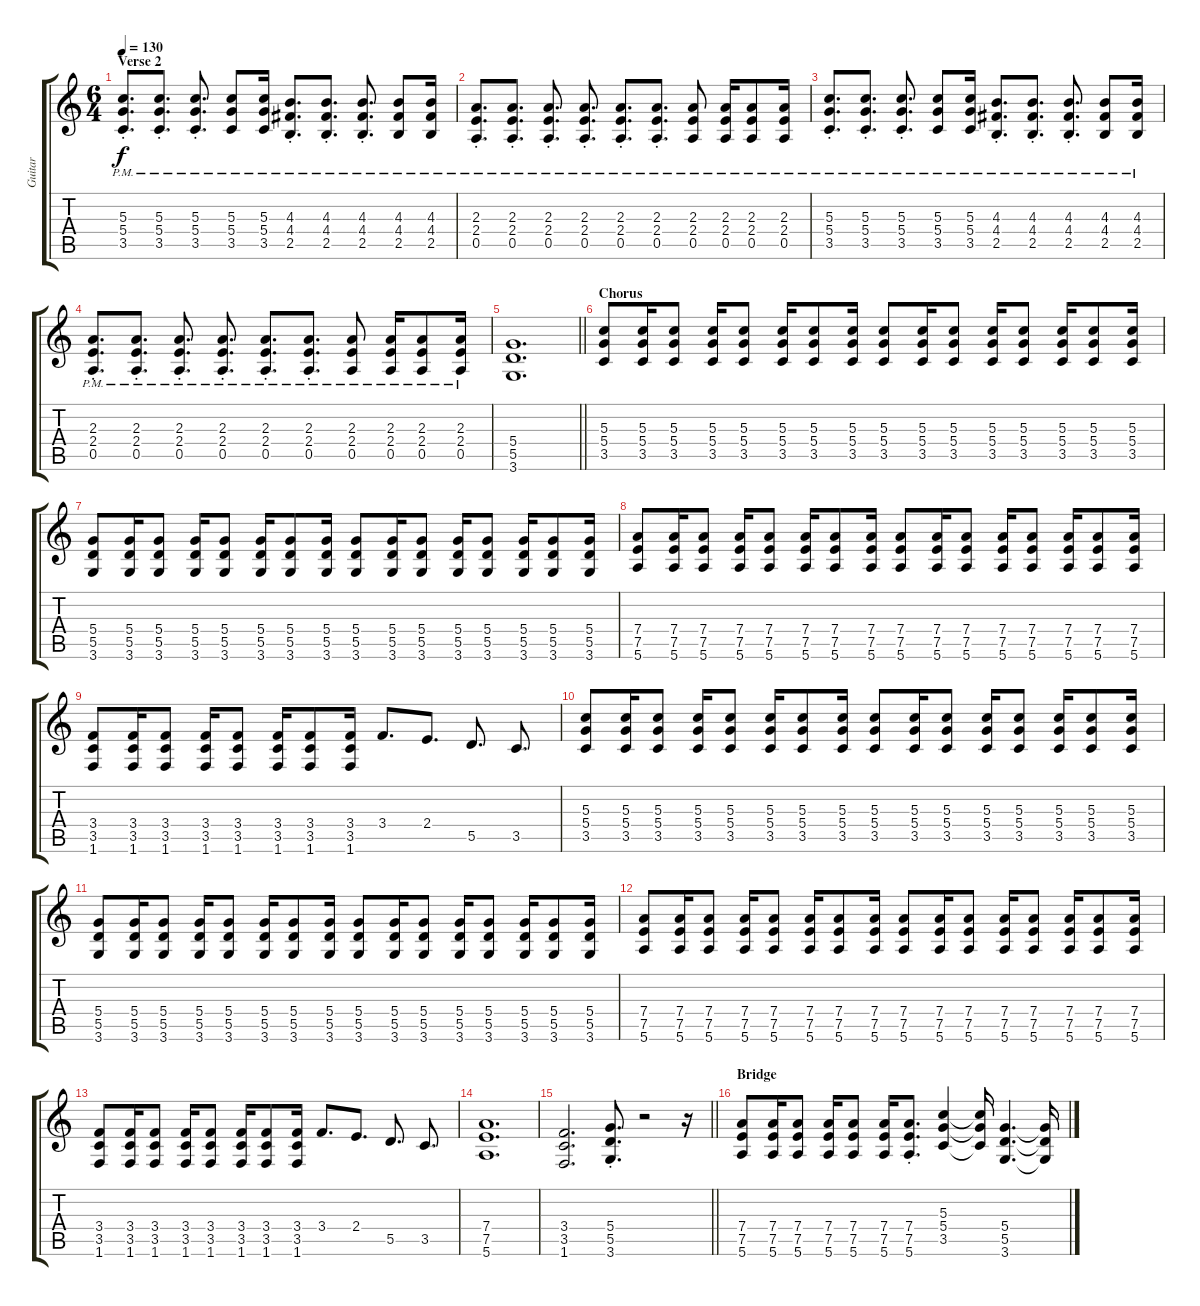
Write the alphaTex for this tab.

\track ("Guitar" "Guitar") {instrument distortionguitar}
\staff {score tabs}
\tuning (E4 B3 G3 D3 A2 E2) {hide}
\ts (6 4)
\section ("" "Verse 2")
\tempo 130
\clef g2
\ks c
(5.3{pm st} 5.4{pm st} 3.5{pm st}).8{d dy f} (5.3{pm st} 5.4{pm st} 3.5{pm st}).8{d} (5.3{pm st} 5.4{pm st} 3.5{pm st}).8{d} (5.3{pm} 5.4{pm} 3.5{pm}).8 (5.3{pm} 5.4{pm} 3.5{pm}).16 (4.3{pm st} 4.4{pm st} 2.5{pm st}).8{d} (4.3{pm st} 4.4{pm st} 2.5{pm st}).8{d} (4.3{pm st} 4.4{pm st} 2.5{pm st}).8{d} (4.3{pm} 4.4{pm} 2.5{pm}).8 (4.3{pm} 4.4{pm} 2.5{pm}).16 |
(2.3{pm st} 2.4{pm st} 0.5{pm st}).8{d} (2.3{pm st} 2.4{pm st} 0.5{pm st}).8{d} (2.3{pm st} 2.4{pm st} 0.5{pm st}).8{d} (2.3{pm st} 2.4{pm st} 0.5{pm st}).8{d} (2.3{pm st} 2.4{pm st} 0.5{pm st}).8{d} (2.3{pm st} 2.4{pm st} 0.5{pm st}).8{d} (2.3{pm} 2.4{pm} 0.5{pm}).8 (2.3{pm} 2.4{pm} 0.5{pm}).16 (2.3{pm} 2.4{pm} 0.5{pm}).8 (2.3{pm} 2.4{pm} 0.5{pm}).16 |
(5.3{pm st} 5.4{pm st} 3.5{pm st}).8{d} (5.3{pm st} 5.4{pm st} 3.5{pm st}).8{d} (5.3{pm st} 5.4{pm st} 3.5{pm st}).8{d} (5.3{pm} 5.4{pm} 3.5{pm}).8 (5.3{pm} 5.4{pm} 3.5{pm}).16 (4.3{pm st} 4.4{pm st} 2.5{pm st}).8{d} (4.3{pm st} 4.4{pm st} 2.5{pm st}).8{d} (4.3{pm st} 4.4{pm st} 2.5{pm st}).8{d} (4.3{pm} 4.4{pm} 2.5{pm}).8 (4.3{pm} 4.4{pm} 2.5{pm}).16 |
(2.3{pm st} 2.4{pm st} 0.5{pm st}).8{d} (2.3{pm st} 2.4{pm st} 0.5{pm st}).8{d} (2.3{pm st} 2.4{pm st} 0.5{pm st}).8{d} (2.3{pm st} 2.4{pm st} 0.5{pm st}).8{d} (2.3{pm st} 2.4{pm st} 0.5{pm st}).8{d} (2.3{pm st} 2.4{pm st} 0.5{pm st}).8{d} (2.3{pm} 2.4{pm} 0.5{pm}).8 (2.3{pm} 2.4{pm} 0.5{pm}).16 (2.3{pm} 2.4{pm} 0.5{pm}).8 (2.3{pm} 2.4{pm} 0.5{pm}).16 |
\barLineRight lightlight
(5.4 5.5 3.6).1{d} |
\section ("" "Chorus")
(5.3 5.4 3.5).8 (5.3 5.4 3.5).16 (5.3 5.4 3.5).8 (5.3 5.4 3.5).16 (5.3 5.4 3.5).8 (5.3 5.4 3.5).16 (5.3 5.4 3.5).8 (5.3 5.4 3.5).16 (5.3 5.4 3.5).8 (5.3 5.4 3.5).16 (5.3 5.4 3.5).8 (5.3 5.4 3.5).16 (5.3 5.4 3.5).8 (5.3 5.4 3.5).16 (5.3 5.4 3.5).8 (5.3 5.4 3.5).16 |
(5.4 5.5 3.6).8 (5.4 5.5 3.6).16 (5.4 5.5 3.6).8 (5.4 5.5 3.6).16 (5.4 5.5 3.6).8 (5.4 5.5 3.6).16 (5.4 5.5 3.6).8 (5.4 5.5 3.6).16 (5.4 5.5 3.6).8 (5.4 5.5 3.6).16 (5.4 5.5 3.6).8 (5.4 5.5 3.6).16 (5.4 5.5 3.6).8 (5.4 5.5 3.6).16 (5.4 5.5 3.6).8 (5.4 5.5 3.6).16 |
(7.4 7.5 5.6).8 (7.4 7.5 5.6).16 (7.4 7.5 5.6).8 (7.4 7.5 5.6).16 (7.4 7.5 5.6).8 (7.4 7.5 5.6).16 (7.4 7.5 5.6).8 (7.4 7.5 5.6).16 (7.4 7.5 5.6).8 (7.4 7.5 5.6).16 (7.4 7.5 5.6).8 (7.4 7.5 5.6).16 (7.4 7.5 5.6).8 (7.4 7.5 5.6).16 (7.4 7.5 5.6).8 (7.4 7.5 5.6).16 |
(3.4 3.5 1.6).8 (3.4 3.5 1.6).16 (3.4 3.5 1.6).8 (3.4 3.5 1.6).16 (3.4 3.5 1.6).8 (3.4 3.5 1.6).16 (3.4 3.5 1.6).8 (3.4 3.5 1.6).16 3.4.8{d} 2.4.8{d} 5.5.8{d} 3.5.8{d} |
(5.3 5.4 3.5).8 (5.3 5.4 3.5).16 (5.3 5.4 3.5).8 (5.3 5.4 3.5).16 (5.3 5.4 3.5).8 (5.3 5.4 3.5).16 (5.3 5.4 3.5).8 (5.3 5.4 3.5).16 (5.3 5.4 3.5).8 (5.3 5.4 3.5).16 (5.3 5.4 3.5).8 (5.3 5.4 3.5).16 (5.3 5.4 3.5).8 (5.3 5.4 3.5).16 (5.3 5.4 3.5).8 (5.3 5.4 3.5).16 |
(5.4 5.5 3.6).8 (5.4 5.5 3.6).16 (5.4 5.5 3.6).8 (5.4 5.5 3.6).16 (5.4 5.5 3.6).8 (5.4 5.5 3.6).16 (5.4 5.5 3.6).8 (5.4 5.5 3.6).16 (5.4 5.5 3.6).8 (5.4 5.5 3.6).16 (5.4 5.5 3.6).8 (5.4 5.5 3.6).16 (5.4 5.5 3.6).8 (5.4 5.5 3.6).16 (5.4 5.5 3.6).8 (5.4 5.5 3.6).16 |
(7.4 7.5 5.6).8 (7.4 7.5 5.6).16 (7.4 7.5 5.6).8 (7.4 7.5 5.6).16 (7.4 7.5 5.6).8 (7.4 7.5 5.6).16 (7.4 7.5 5.6).8 (7.4 7.5 5.6).16 (7.4 7.5 5.6).8 (7.4 7.5 5.6).16 (7.4 7.5 5.6).8 (7.4 7.5 5.6).16 (7.4 7.5 5.6).8 (7.4 7.5 5.6).16 (7.4 7.5 5.6).8 (7.4 7.5 5.6).16 |
(3.4 3.5 1.6).8 (3.4 3.5 1.6).16 (3.4 3.5 1.6).8 (3.4 3.5 1.6).16 (3.4 3.5 1.6).8 (3.4 3.5 1.6).16 (3.4 3.5 1.6).8 (3.4 3.5 1.6).16 3.4.8{d} 2.4.8{d} 5.5.8{d} 3.5.8{d} |
(7.4 7.5 5.6).1{d} |
\barLineRight lightlight
(3.4 3.5 1.6).2{d} (5.4{st} 5.5{st} 3.6{st}).8{d} r.2 r.16 |
\section ("" "Bridge")
(7.4 7.5 5.6).8 (7.4 7.5 5.6).16 (7.4 7.5 5.6).8 (7.4 7.5 5.6).16 (7.4 7.5 5.6).8 (7.4 7.5 5.6).16 (7.4 7.5 5.6{st}).8{d} (5.3 5.4 3.5).4 (5.3{t} 5.4{t} 3.5{t}).16 (5.4 5.5 3.6).4{d} (5.4{t} 5.5{t} 3.6{t}).16
